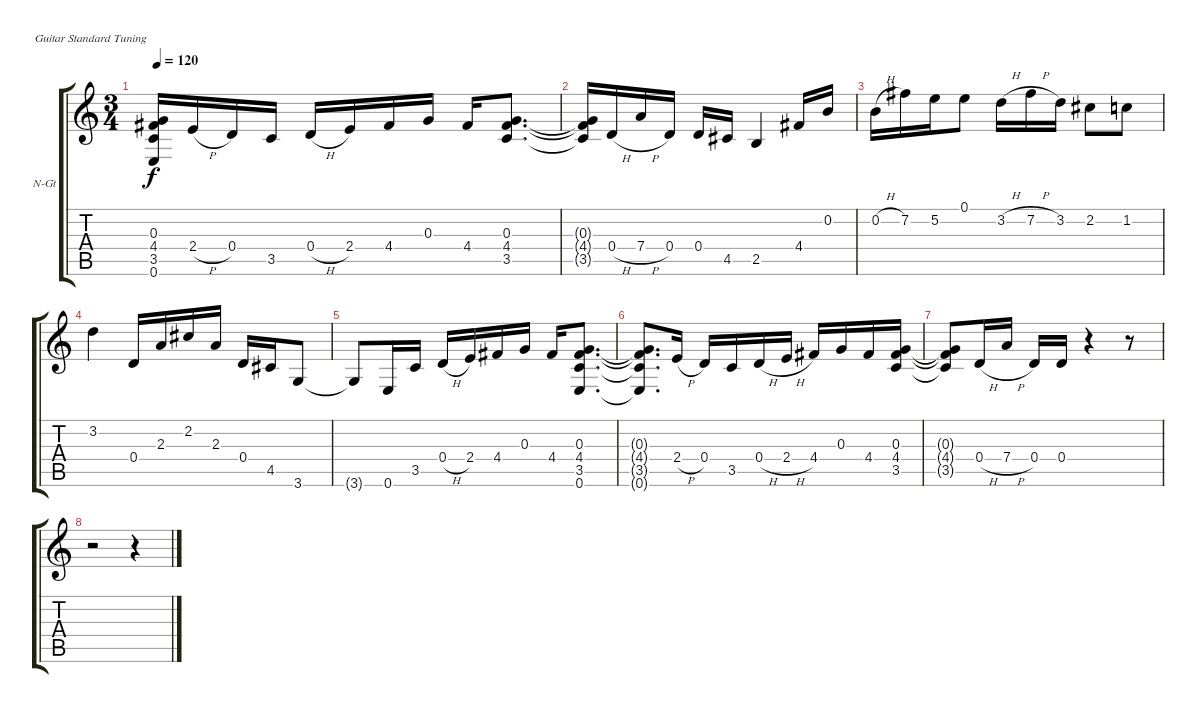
\bracketExtendMode groupsimilarinstruments
\firstSystemTrackNameOrientation horizontal
\otherSystemsTrackNameOrientation horizontal
\track ("" "N-Gt") {instrument acousticguitarnylon}
\staff {score tabs}
\tuning (E4 B3 G3 D3 A2 E2)
\ts (3 4)
\tempo 120
\clef g2
\ks c
(0.3{t} 4.4{t} 3.5{t} 0.6{t}).16{dy f} 2.4{h}.16 0.4.16 3.5.16 0.4{h}.16 2.4.16 4.4.16 0.3.16 4.4.16 (0.3 4.4 3.5).8{d} |
(0.3{t} 4.4{t} 3.5{t}).16 0.4{h}.16 7.4{h}.16 0.4.16 0.4.16 4.5.16 2.5.4 4.4.16 0.2.16 |
0.2{h}.16 7.2.16 5.2.16 0.1.8 3.2{h}.16 7.2{h}.16 3.2.16 2.2.8 1.2.8 |
3.2.4 0.4.16 2.3.16 2.2.16 2.3.16 0.4.16 4.5.16 3.6.8 |
3.6{t}.8 0.6.16 3.5.16 0.4{h}.16 2.4.16 4.4.16 0.3.16 4.4.16 (0.3 4.4 3.5 0.6).8{d} |
(0.3{t} 4.4{t} 3.5{t} 0.6{t}).8{d} 2.4{h}.16 0.4.16 3.5.16 0.4{h}.16 2.4{h}.16 4.4.16 0.3.16 4.4.16 (0.3 4.4 3.5).16 |
(0.3{t} 4.4{t} 3.5{t}).8 0.4{h}.16 7.4{h}.16 0.4.16 0.4.16 r.4 r.8 |
r.2 r.4
